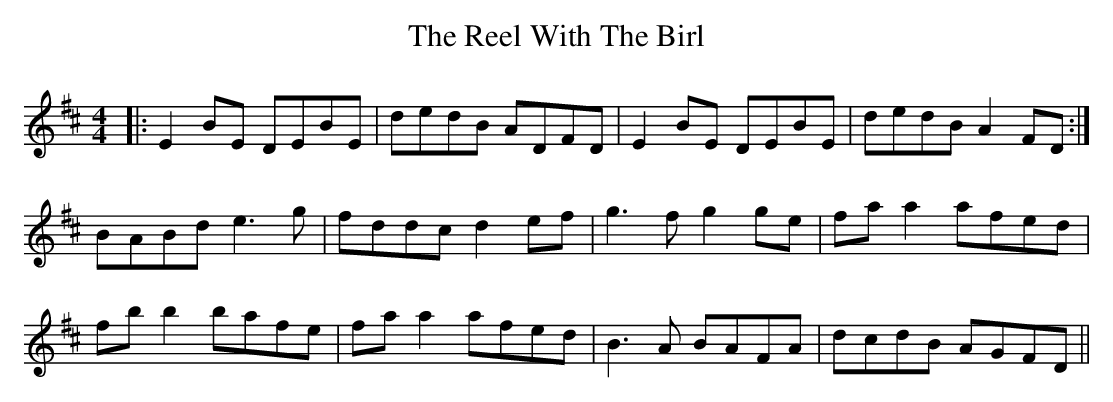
X:1
T: The Reel With The Birl
M: 4/4
L: 1/8
K: Edor
|:E2BE DEBE|dedB ADFD|E2BE DEBE|dedB A2FD:|
BABd e3g|fddc d2ef|g3f g2ge|faa2 afed|
fbb2 bafe|faa2 afed|B3A BAFA|dcdB AGFD||
